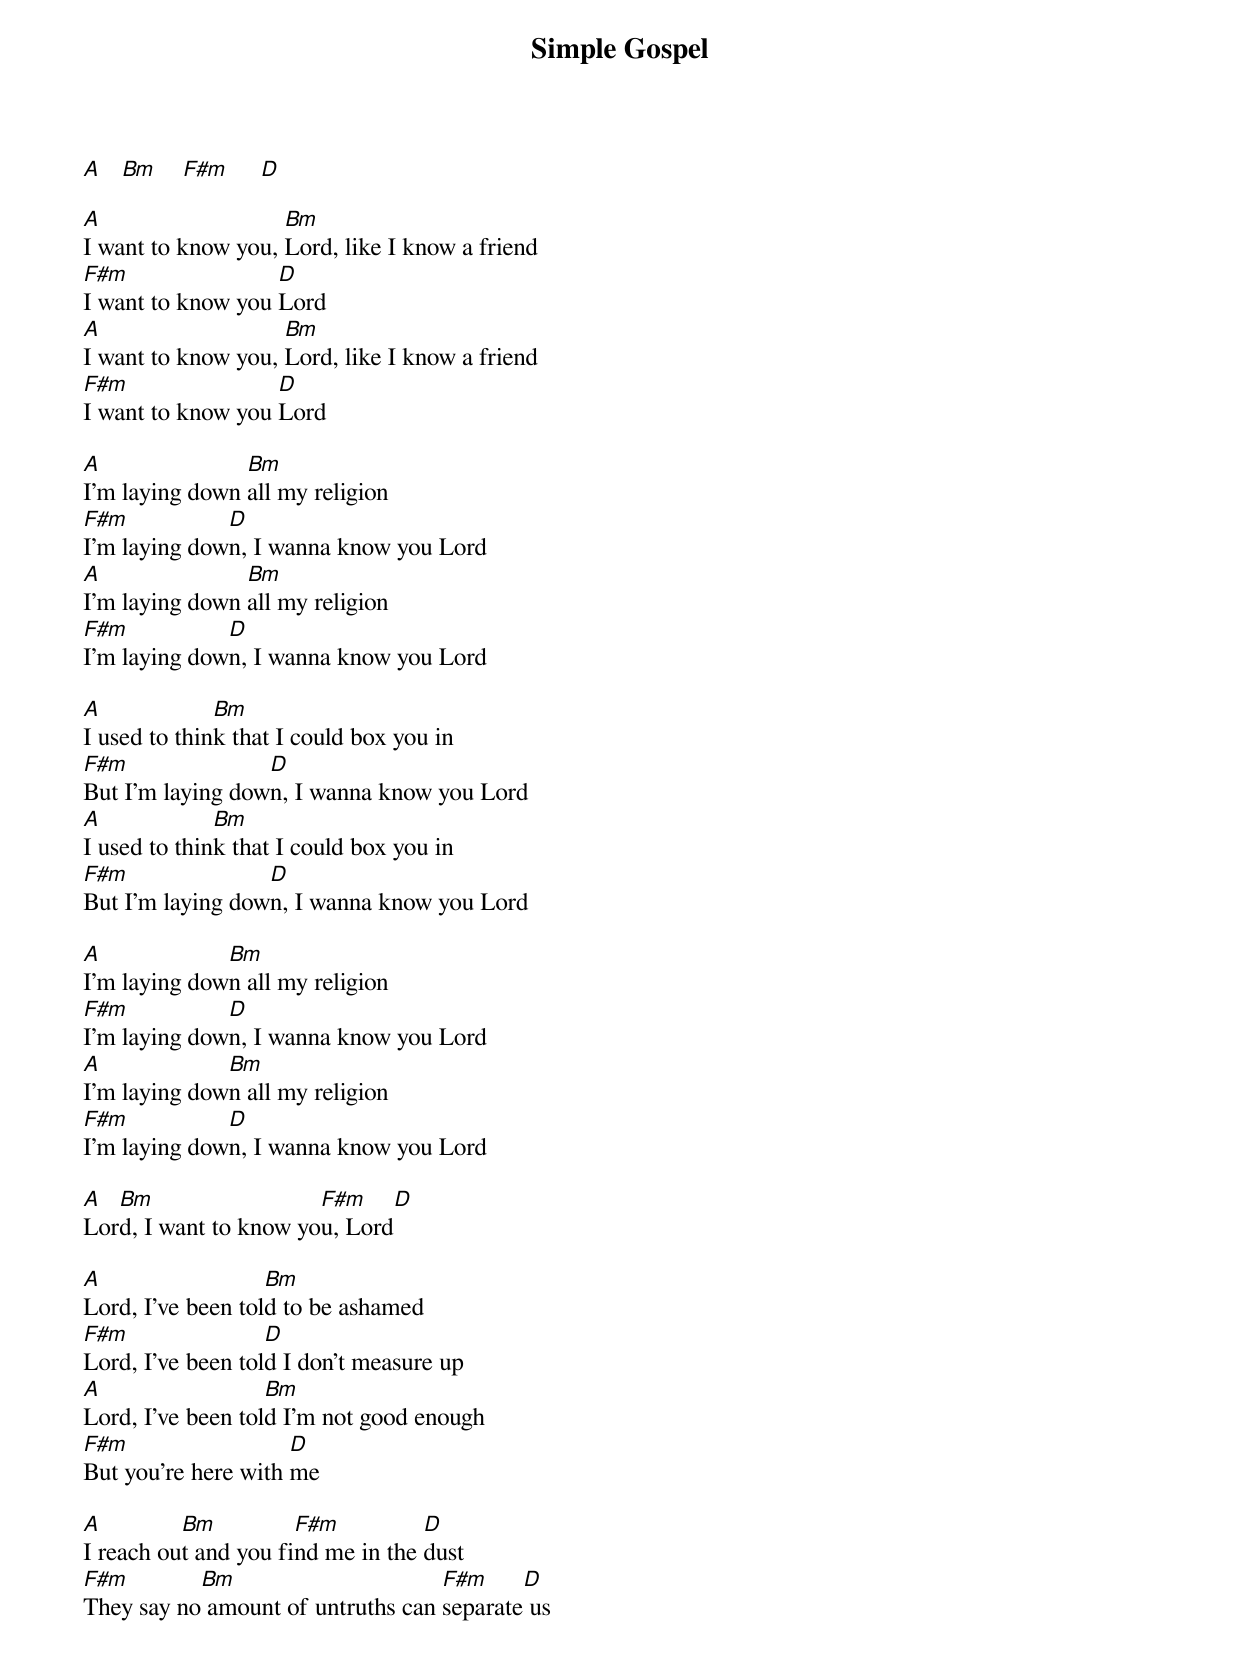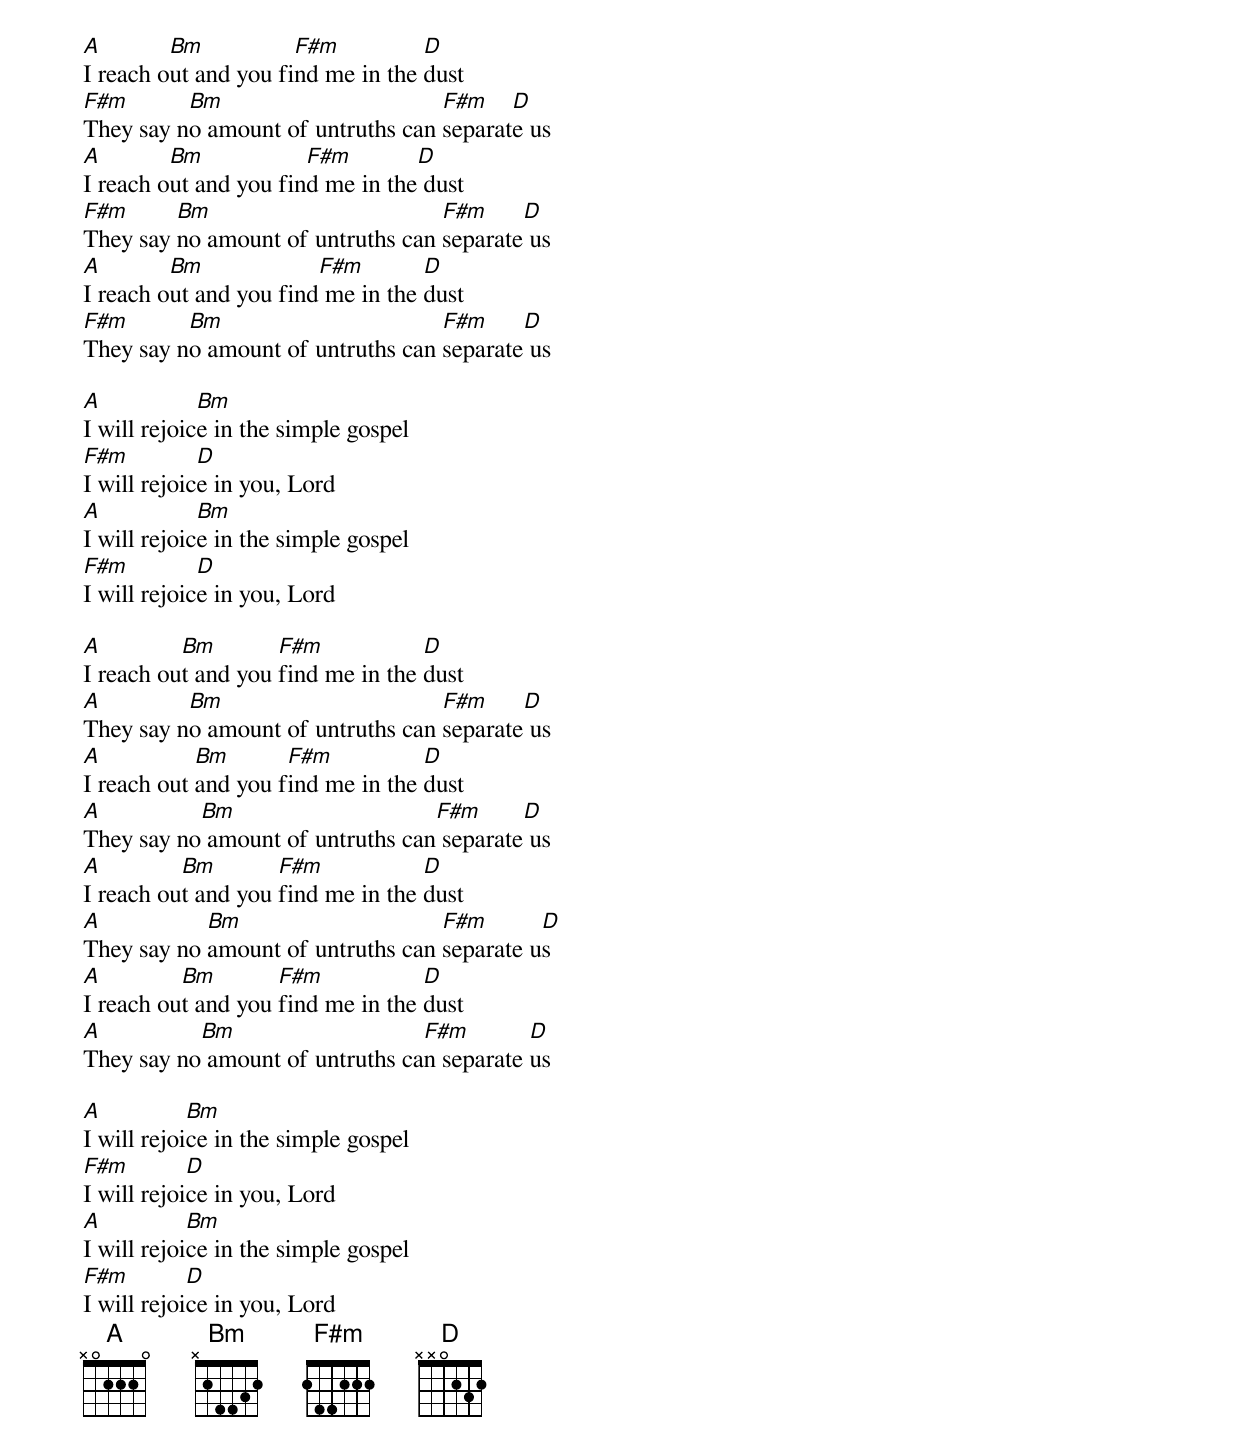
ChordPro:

{title: Simple Gospel}
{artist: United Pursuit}
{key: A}
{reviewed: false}

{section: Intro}
[A]   [Bm]    [F#m]     [D]

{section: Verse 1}
[A]I want to know you, [Bm]Lord, like I know a friend
[F#m]I want to know you [D]Lord
[A]I want to know you, [Bm]Lord, like I know a friend
[F#m]I want to know you [D]Lord

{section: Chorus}
[A]I'm laying down [Bm]all my religion
[F#m]I'm laying dow[D]n, I wanna know you Lord
[A]I'm laying down [Bm]all my religion
[F#m]I'm laying dow[D]n, I wanna know you Lord

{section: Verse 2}
[A]I used to thin[Bm]k that I could box you in
[F#m]But I'm laying dow[D]n, I wanna know you Lord
[A]I used to thin[Bm]k that I could box you in
[F#m]But I'm laying dow[D]n, I wanna know you Lord

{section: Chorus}
[A]I'm laying dow[Bm]n all my religion
[F#m]I'm laying dow[D]n, I wanna know you Lord
[A]I'm laying dow[Bm]n all my religion
[F#m]I'm laying dow[D]n, I wanna know you Lord

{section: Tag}
[A]Lor[Bm]d, I want to know yo[F#m]u, Lord[D]

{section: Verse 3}
[A]Lord, I've been tol[Bm]d to be ashamed
[F#m]Lord, I've been tol[D]d I don't measure up
[A]Lord, I've been tol[Bm]d I'm not good enough
[F#m]But you're here with [D]me

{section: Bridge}
[A]I reach ou[Bm]t and you fi[F#m]nd me in the [D]dust
[F#m]They say no[Bm] amount of untruths can [F#m]separate[D] us
[A]I reach o[Bm]ut and you fi[F#m]nd me in the [D]dust
[F#m]They say n[Bm]o amount of untruths can [F#m]separat[D]e us
[A]I reach o[Bm]ut and you fin[F#m]d me in the[D] dust
[F#m]They say [Bm]no amount of untruths can [F#m]separate[D] us
[A]I reach o[Bm]ut and you find[F#m] me in the [D]dust
[F#m]They say n[Bm]o amount of untruths can [F#m]separate[D] us

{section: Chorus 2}
[A]I will rejoic[Bm]e in the simple gospel
[F#m]I will rejoic[D]e in you, Lord
[A]I will rejoic[Bm]e in the simple gospel
[F#m]I will rejoic[D]e in you, Lord

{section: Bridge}
[A]I reach ou[Bm]t and you [F#m]find me in the [D]dust
[A]They say n[Bm]o amount of untruths can [F#m]separate[D] us
[A]I reach out [Bm]and you f[F#m]ind me in the [D]dust
[A]They say no[Bm] amount of untruths can[F#m] separate[D] us
[A]I reach ou[Bm]t and you [F#m]find me in the [D]dust
[A]They say no [Bm]amount of untruths can [F#m]separate u[D]s
[A]I reach ou[Bm]t and you [F#m]find me in the [D]dust
[A]They say no[Bm] amount of untruths ca[F#m]n separate [D]us

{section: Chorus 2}
[A]I will rejoi[Bm]ce in the simple gospel
[F#m]I will rejoi[D]ce in you, Lord
[A]I will rejoi[Bm]ce in the simple gospel
[F#m]I will rejoi[D]ce in you, Lord
